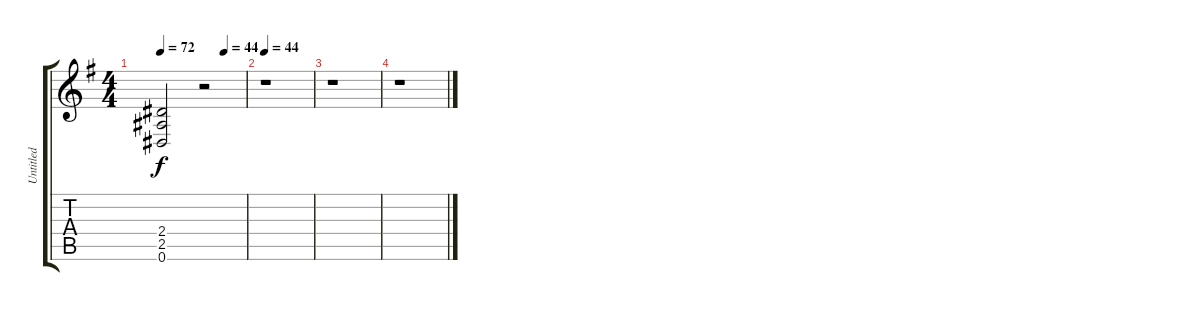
\track ("Untitled" "Untitled") {instrument distortionguitar}
\staff {score tabs}
\tuning (Eb4 Bb3 Gb3 Db3 Ab2 Eb2) {hide}
\ts (4 4)
\tempo 72
\tempo (44 0.75)
\clef g2
\ks g
(2.4{t} 2.5{t} 0.6{t}).2{dy f} r.2 |
\tempo 44
r.1 |
r.1 |
r.1
